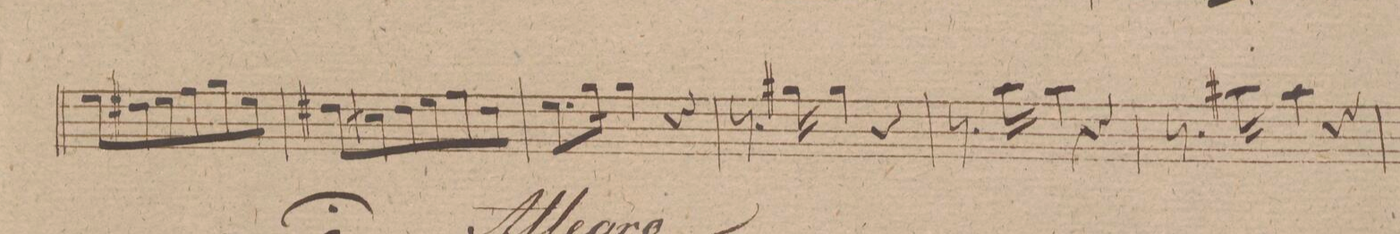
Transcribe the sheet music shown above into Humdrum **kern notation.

**kern	**dynam
*I"Flauto 2do	*
*clefG2	*
*k[f#]	*
*met(c|)	*
*M3/4	*
8ee\L	.
8dd#X\	.
8ee\	.
8ff#\	.
8gg\	.
8ee\J	.
=249	=249
8dd#X\L	.
8cc##X\	.
8dd#\	.
8ee\	.
8ff#\	.
8dd#\J	.
=250	=250
8.ee\L	.
16gg\Jk	.
4gg\	.
4r	.
=251	=251
8.r	.
16gg#X\	.
4gg#\	.
4r	.
=252	=252
8.r	.
*16\left	*
16aa\	.
*4\left	*
4aa\	.
4r	.
=253	=253
8.r	.
16aa#X\	.
4aa#\	.
4r	.
=254	=254
*-	*-
